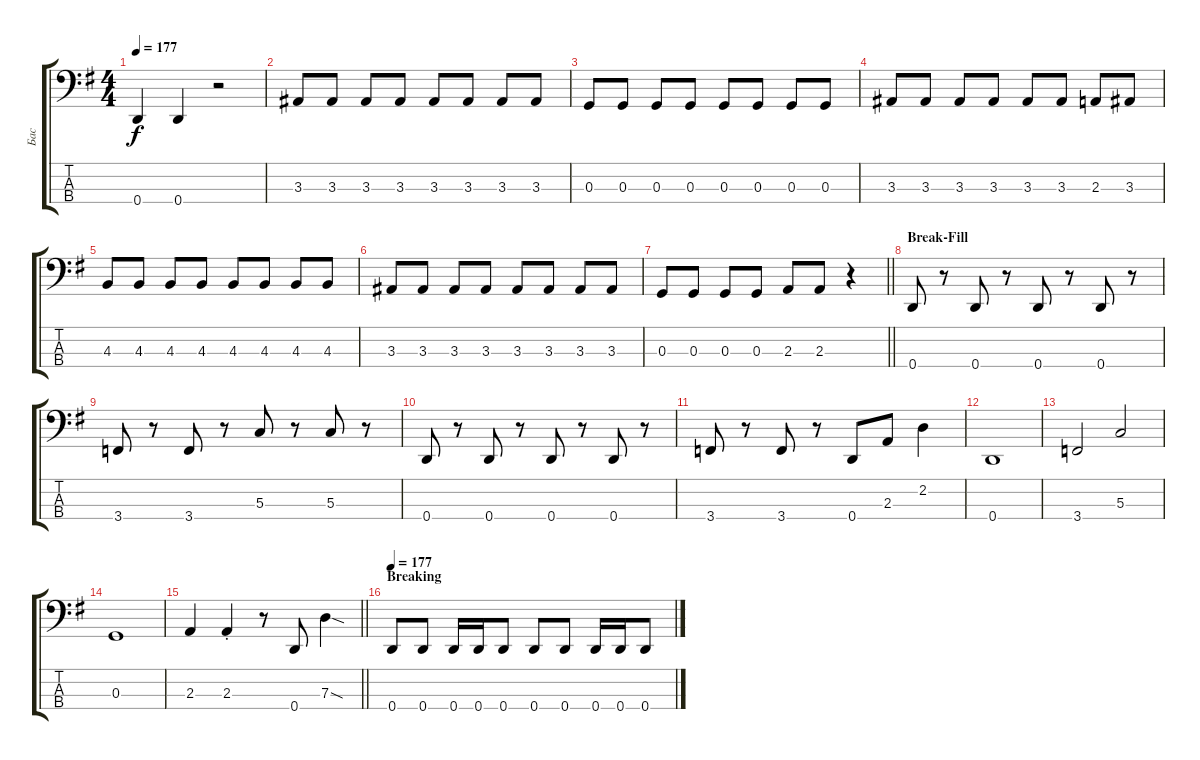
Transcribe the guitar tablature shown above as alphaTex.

\track ("Бас" "Бас") {instrument electricbassfinger}
\staff {score tabs}
\tuning (F2 C2 G1 D1) {hide}
\ts (4 4)
\tempo 177
\clef f4
\ks eminor
0.4.4{dy f} 0.4.4 r.2 |
3.3.8 3.3.8 3.3.8 3.3.8 3.3.8 3.3.8 3.3.8 3.3.8 |
0.3.8 0.3.8 0.3.8 0.3.8 0.3.8 0.3.8 0.3.8 0.3.8 |
3.3.8 3.3.8 3.3.8 3.3.8 3.3.8 3.3.8 2.3.8 3.3.8 |
4.3.8 4.3.8 4.3.8 4.3.8 4.3.8 4.3.8 4.3.8 4.3.8 |
3.3.8 3.3.8 3.3.8 3.3.8 3.3.8 3.3.8 3.3.8 3.3.8 |
\barLineRight lightlight
0.3.8 0.3.8 0.3.8 0.3.8 2.3.8 2.3.8 r.4 |
\section ("" "Break-Fill")
0.4.8 r.8 0.4.8 r.8 0.4.8 r.8 0.4.8 r.8 |
3.4.8 r.8 3.4.8 r.8 5.3.8 r.8 5.3.8 r.8 |
0.4.8 r.8 0.4.8 r.8 0.4.8 r.8 0.4.8 r.8 |
3.4.8 r.8 3.4.8 r.8 0.4.8 2.3.8 2.2.4 |
0.4.1 |
3.4.2 5.3.2 |
0.3.1 |
\barLineRight lightlight
2.3.4 2.3{st}.4 r.8 0.4.8 7.3{sod}.4 |
\section ("" "Breaking")
\tempo 177
0.4.8 0.4.8 0.4.16 0.4.16 0.4.8 0.4.8 0.4.8 0.4.16 0.4.16 0.4.8
